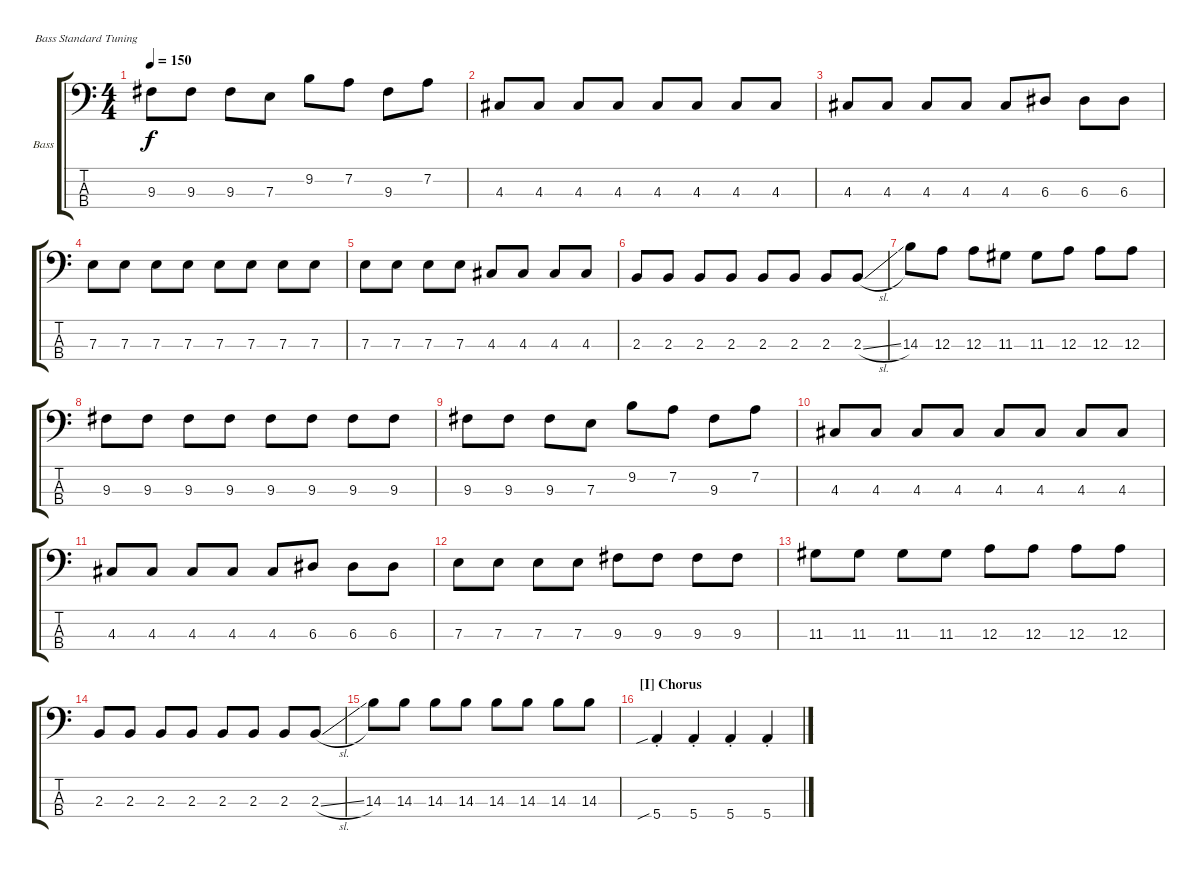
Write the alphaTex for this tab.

\defaultSystemsLayout 4
\bracketExtendMode groupsimilarinstruments
\firstSystemTrackNameOrientation horizontal
\otherSystemsTrackNameOrientation horizontal
\track ("Bass" "Bass") {instrument electricbassfinger}
\staff {score tabs}
\tuning (G2 D2 A1 E1)
\ts (4 4)
\tempo 150
\clef f4
\scale
0.333333
\ks c
9.3.8{dy f} 9.3.8 9.3.8 7.3.8 9.2.8 7.2.8 9.3.8 7.2.8 |
\scale
0.333333 4.3.8 4.3.8 4.3.8 4.3.8 4.3.8 4.3.8 4.3.8 4.3.8 |
\scale
0.333333 4.3.8 4.3.8 4.3.8 4.3.8 4.3.8 6.3.8 6.3.8 6.3.8 |
\scale
0.333333 7.3.8 7.3.8 7.3.8 7.3.8 7.3.8 7.3.8 7.3.8 7.3.8 |
\scale
0.333333 7.3.8 7.3.8 7.3.8 7.3.8 4.3.8 4.3.8 4.3.8 4.3.8 |
\scale
0.333333 2.3.8 2.3.8 2.3.8 2.3.8 2.3.8 2.3.8 2.3.8 2.3{sl}.8 |
\scale
0.333333 14.3.8 12.3.8 12.3.8 11.3.8 11.3.8 12.3.8 12.3.8 12.3.8 |
\scale
0.333333 9.3.8 9.3.8 9.3.8 9.3.8 9.3.8 9.3.8 9.3.8 9.3.8 |
\scale
0.333333 9.3.8 9.3.8 9.3.8 7.3.8 9.2.8 7.2.8 9.3.8 7.2.8 |
\scale
0.333333 4.3.8 4.3.8 4.3.8 4.3.8 4.3.8 4.3.8 4.3.8 4.3.8 |
\scale
0.333333 4.3.8 4.3.8 4.3.8 4.3.8 4.3.8 6.3.8 6.3.8 6.3.8 |
\scale
0.333333 7.3.8 7.3.8 7.3.8 7.3.8 9.3.8 9.3.8 9.3.8 9.3.8 |
\scale
0.333333 11.3.8 11.3.8 11.3.8 11.3.8 12.3.8 12.3.8 12.3.8 12.3.8 |
\scale
0.333333 2.3.8 2.3.8 2.3.8 2.3.8 2.3.8 2.3.8 2.3.8 2.3{sl}.8 |
\scale
0.333333 14.3.8 14.3.8 14.3.8 14.3.8 14.3.8 14.3.8 14.3.8 14.3.8 |
\section ("I" "Chorus")
\scale
0.333333 5.4{sib st}.4 5.4{st}.4 5.4{st}.4 5.4{st}.4
